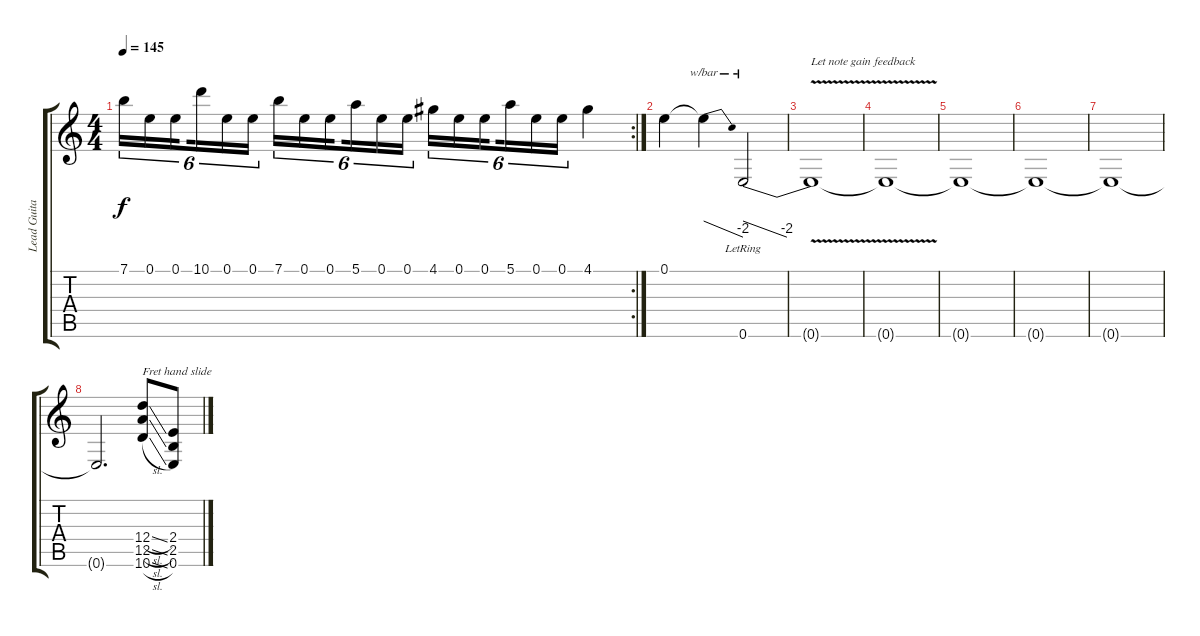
\track ("Lead Guitar" "Lead Guita") {instrument distortionguitar}
\staff {score tabs}
\tuning (E4 B3 G3 D3 A2 E2) {hide}
\rc 2
\ts (4 4)
\tempo 145
\clef g2
\ks c
7.1.16{tu (6 4) dy f} 0.1.16{tu (6 4)} 0.1.16{tu (6 4) beam splitsecondary} 10.1.16{tu (6 4)} 0.1.16{tu (6 4)} 0.1.16{tu (6 4)} 7.1.16{tu (6 4)} 0.1.16{tu (6 4)} 0.1.16{tu (6 4) beam splitsecondary} 5.1.16{tu (6 4)} 0.1.16{tu (6 4)} 0.1.16{tu (6 4)} 4.1.16{tu (6 4)} 0.1.16{tu (6 4)} 0.1.16{tu (6 4) beam splitsecondary} 5.1.16{tu (6 4)} 0.1.16{tu (6 4)} 0.1.16{tu (6 4)} 4.1.4 |
0.1.4 0.1{t}.4{tbe (dive default 0 0 60 -8)} 0.6{lr}.2{tbe (dive default 0 0 60 -8)} |
0.6{v t}.1{txt "Let note gain feedback"} |
0.6{t}.1 |
0.6{t}.1 |
0.6{t}.1 |
0.6{t}.1 |
0.6{t}.2{d} (12.4{sl} 12.5{sl} 10.6{sl}).8{txt "Fret hand slide"} (2.4 2.5 0.6).8
